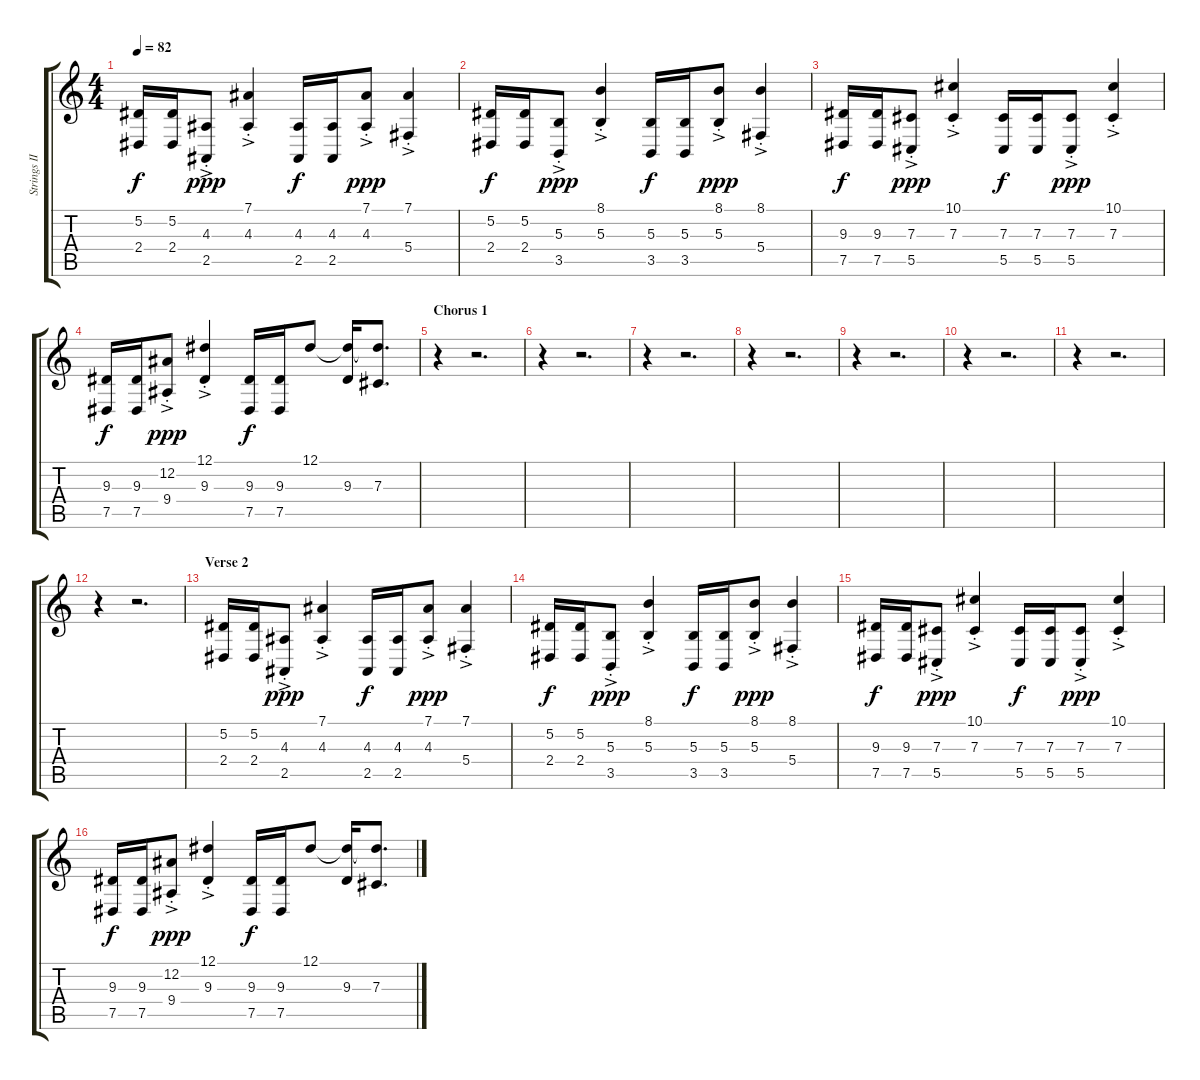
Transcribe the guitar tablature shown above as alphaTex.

\track ("Strings II" "Strings II") {instrument stringensemble1}
\staff {score tabs}
\tuning (Eb4 Bb3 Gb3 Db3 Ab2 Eb2) {hide}
\ts (4 4)
\tempo 82
\clef g2
\ks c
(5.2 2.4).16{dy f} (5.2 2.4).16 (4.3{ac st} 2.5{ac st}).8{dy ppp} (7.1{ac st} 4.3{ac st}).4 (4.3 2.5).16{dy f} (4.3 2.5).16 (7.1{ac st} 4.3{ac st}).8{dy ppp} (7.1{ac st} 5.4{ac st}).4 |
(5.2 2.4).16{dy f} (5.2 2.4).16 (5.3{ac st} 3.5{ac st}).8{dy ppp} (8.1{ac st} 5.3{ac st}).4 (5.3 3.5).16{dy f} (5.3 3.5).16 (8.1{ac st} 5.3{ac st}).8{dy ppp} (8.1{ac st} 5.4{ac st}).4 |
(9.3 7.5).16{dy f} (9.3 7.5).16 (7.3{ac st} 5.5{ac st}).8{dy ppp} (10.1{ac st} 7.3{ac st}).4 (7.3 5.5).16{dy f} (7.3 5.5).16 (7.3{ac st} 5.5{ac st}).8{dy ppp} (10.1{ac st} 7.3{ac st}).4 |
(9.3 7.5).16{dy f} (9.3 7.5).16 (12.2{ac st} 9.4{ac st}).8{dy ppp} (12.1{ac st} 9.3{ac st}).4 (9.3 7.5).16{dy f} (9.3 7.5).16 12.1.8 (12.1{t} 9.3).16 (12.1{t} 7.3).8{d} |
\section ("" "Chorus 1")
r.4 r.2{d} |
r.4 r.2{d} |
r.4 r.2{d} |
r.4 r.2{d} |
r.4 r.2{d} |
r.4 r.2{d} |
r.4 r.2{d} |
r.4 r.2{d} |
\section ("" "Verse 2")
(5.2 2.4).16 (5.2 2.4).16 (4.3{ac st} 2.5{ac st}).8{dy ppp} (7.1{ac st} 4.3{ac st}).4 (4.3 2.5).16{dy f} (4.3 2.5).16 (7.1{ac st} 4.3{ac st}).8{dy ppp} (7.1{ac st} 5.4{ac st}).4 |
(5.2 2.4).16{dy f} (5.2 2.4).16 (5.3{ac st} 3.5{ac st}).8{dy ppp} (8.1{ac st} 5.3{ac st}).4 (5.3 3.5).16{dy f} (5.3 3.5).16 (8.1{ac st} 5.3{ac st}).8{dy ppp} (8.1{ac st} 5.4{ac st}).4 |
(9.3 7.5).16{dy f} (9.3 7.5).16 (7.3{ac st} 5.5{ac st}).8{dy ppp} (10.1{ac st} 7.3{ac st}).4 (7.3 5.5).16{dy f} (7.3 5.5).16 (7.3{ac st} 5.5{ac st}).8{dy ppp} (10.1{ac st} 7.3{ac st}).4 |
(9.3 7.5).16{dy f} (9.3 7.5).16 (12.2{ac st} 9.4{ac st}).8{dy ppp} (12.1{ac st} 9.3{ac st}).4 (9.3 7.5).16{dy f} (9.3 7.5).16 12.1.8 (12.1{t} 9.3).16 (12.1{t} 7.3).8{d}
